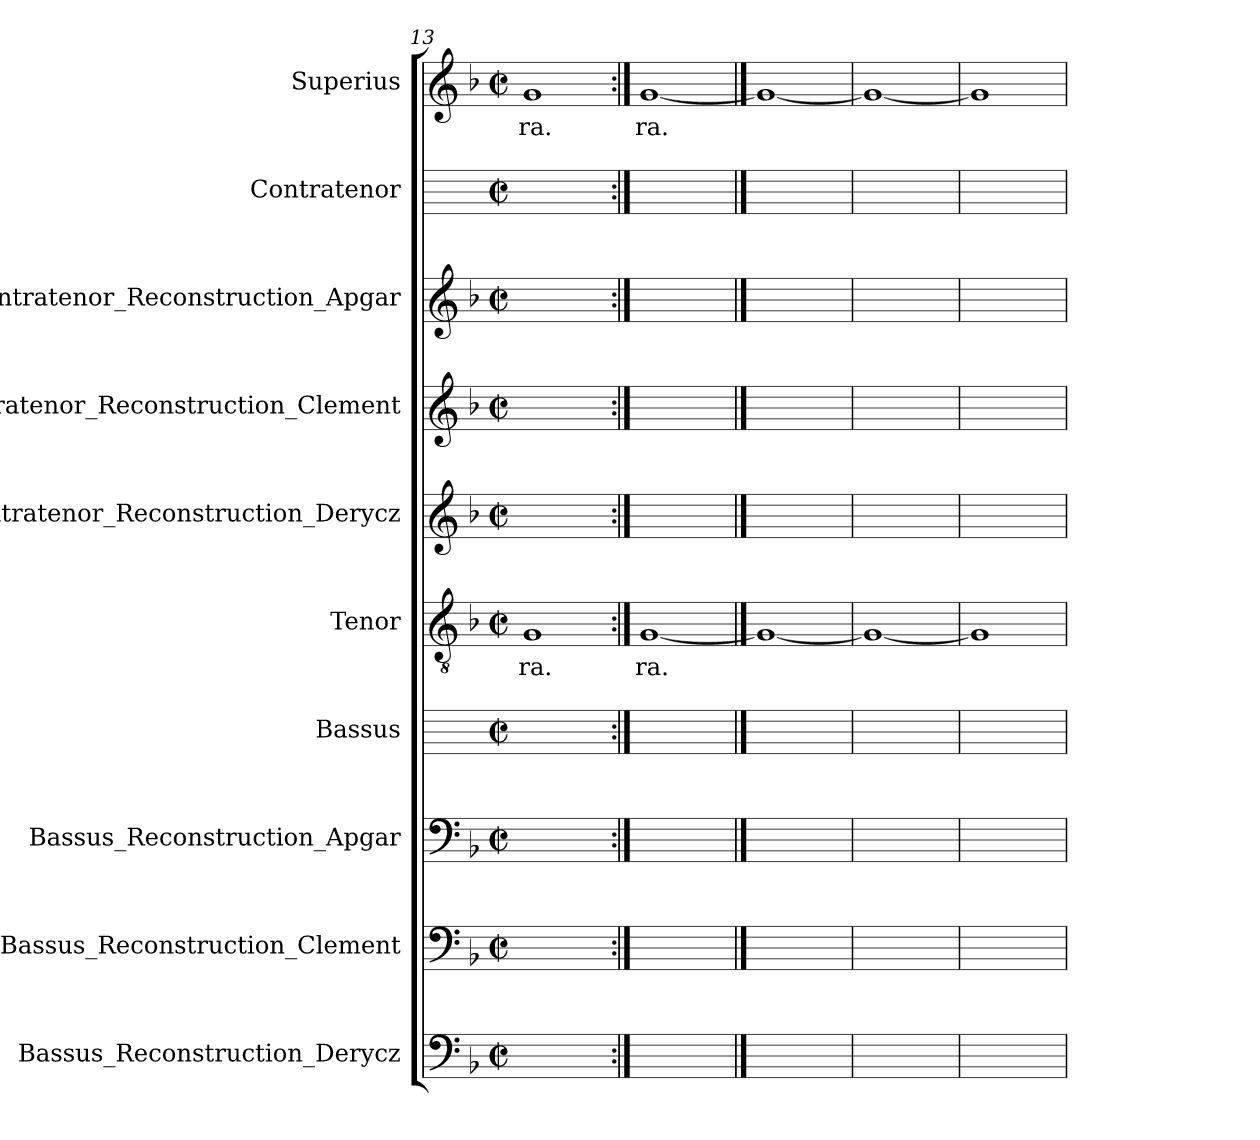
**kern	**kern	**kern	**kern	**kern	**text	**kern	**kern	**kern	**kern	**kern	**text
*part10	*part9	*part8	*part7	*part6	*part6	*part5	*part4	*part3	*part2	*part1	*part1
*staff10	*staff9	*staff8	*staff7	*staff6	*staff6	*staff5	*staff4	*staff3	*staff2	*staff1	*staff1
*I"Bassus_Reconstruction_Derycz	*I"Bassus_Reconstruction_Clement	*I"Bassus_Reconstruction_Apgar	*I"Bassus	*I"Tenor	*	*I"Contratenor_Reconstruction_Derycz	*I"Contratenor_Reconstruction_Clement	*I"Contratenor_Reconstruction_Apgar	*I"Contratenor	*I"Superius	*
*	*	*	*	*I'T	*	*	*	*	*	*	*
*clefF4	*clefF4	*clefF4	*	*clefGv2	*	*clefG2	*clefG2	*clefG2	*	*clefG2	*
*k[b-]	*k[b-]	*k[b-]	*	*k[b-]	*	*k[b-]	*k[b-]	*k[b-]	*	*k[b-]	*
*F:	*F:	*F:	*	*F:	*	*F:	*F:	*F:	*	*F:	*
*M2/2	*M2/2	*M2/2	*M2/2	*M2/2	*	*M2/2	*M2/2	*M2/2	*M2/2	*M2/2	*
*met(c|)	*met(c|)	*met(c|)	*met(c|)	*met(c|)	*	*met(c|)	*met(c|)	*met(c|)	*met(c|)	*met(c|)	*
=13	=13	=13	=13	=13	=13	=13	=13	=13	=13	=13	=13
1ryy	1ryy	1ryy	1ryy	1G	-ra.	1ryy	1ryy	1ryy	1ryy	1g	-ra.
=14:|!	=14:|!	=14:|!	=14:|!	=14:|!	=14:|!	=14:|!	=14:|!	=14:|!	=14:|!	=14:|!	=14:|!
1ryy	1ryy	1ryy	1ryy	[1G	-ra.	1ryy	1ryy	1ryy	1ryy	[1g	-ra.
==15	==15	==15	==15	==15	==15	==15	==15	==15	==15	==15	==15
1ryy	1ryy	1ryy	1ryy	1G_	.	1ryy	1ryy	1ryy	1ryy	1g_	.
=16	=16	=16	=16	=16	=16	=16	=16	=16	=16	=16	=16
1ryy	1ryy	1ryy	1ryy	1G_	.	1ryy	1ryy	1ryy	1ryy	1g_	.
=17	=17	=17	=17	=17	=17	=17	=17	=17	=17	=17	=17
1ryy	1ryy	1ryy	1ryy	1G]	.	1ryy	1ryy	1ryy	1ryy	1g]	.
=	=	=	=	=	=	=	=	=	=	=	=
*-	*-	*-	*-	*-	*-	*-	*-	*-	*-	*-	*-
